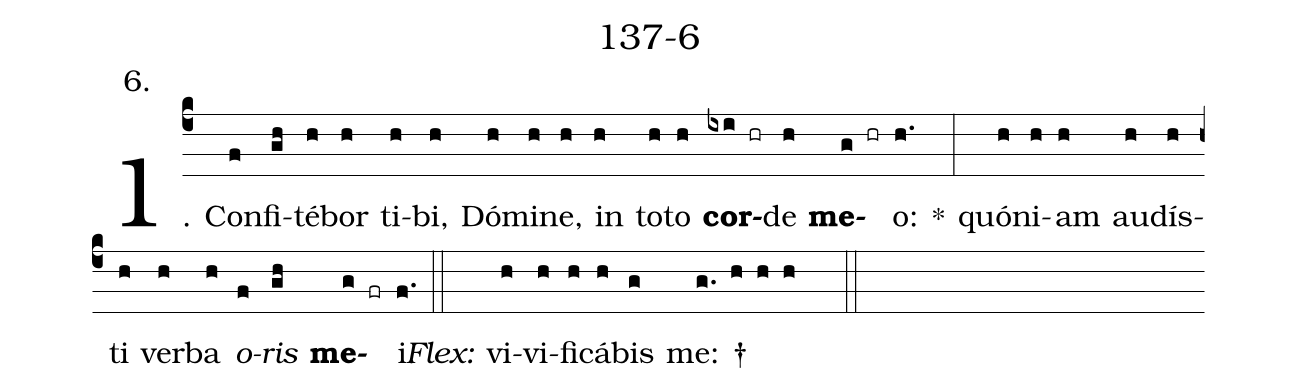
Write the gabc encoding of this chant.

name: 137-6;
annotation: 6.;
%%
(c4)1. Con(f)fi(gh)té(h)bor(h) ti(h)bi,(h) Dó(h)mi(h)ne,(h) in(h) to(h)to(h) <b>cor</b>(ixi hr)de(h) <b>me</b>(g hr)o:(h.) *(:) quón(h)i(h)am(h) au(h)dís(h)ti(h) ver(h)ba(h) <i>o</i>(f)<i>ris</i>(gh) <b>me</b>(g fr)i.(f.) (::)
<i>Flex:</i>()  vi(h)vi(h)fi(h)cá(h)bis(g) me: †(g. h h h  ::)
